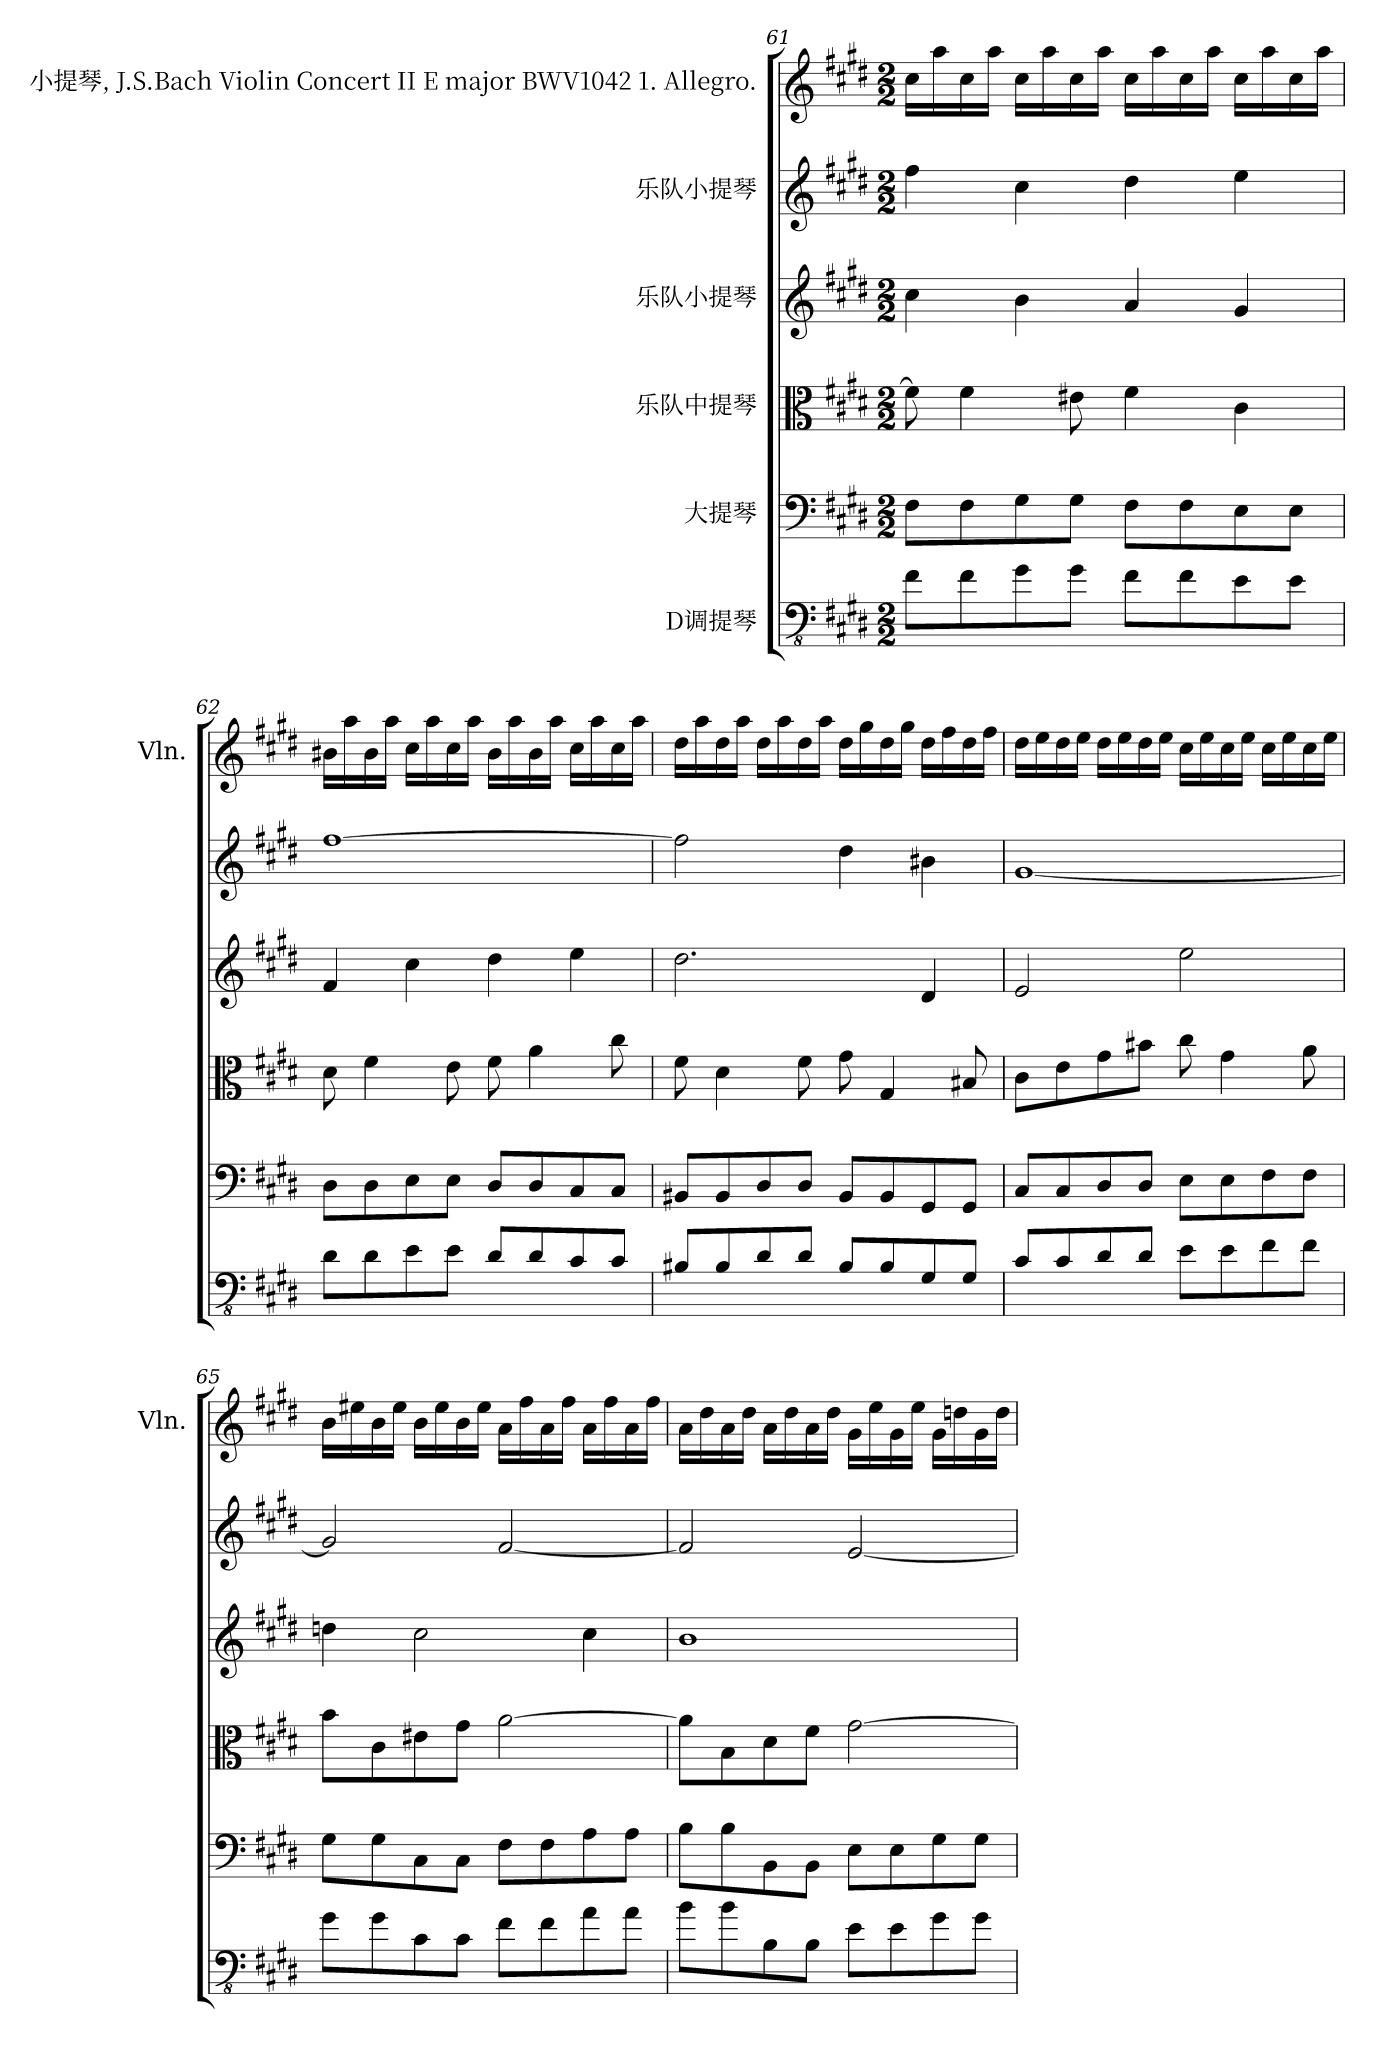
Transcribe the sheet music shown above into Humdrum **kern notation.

**kern	**kern	**kern	**kern	**kern	**kern
*part6	*part5	*part4	*part3	*part2	*part1
*staff6	*staff5	*staff4	*staff3	*staff2	*staff1
*I"D调提琴	*I"大提琴	*I"乐队中提琴	*I"乐队小提琴	*I"乐队小提琴	*I"小提琴, J.S.Bach Violin Concert II E major BWV1042 1. Allegro.
*	*	*	*	*	*I'Vln.
*clefFv4	*clefF4	*clefC3	*clefG2	*clefG2	*clefG2
*ITrd7c12	*	*	*	*	*
*k[f#c#g#d#]	*k[f#c#g#d#]	*k[f#c#g#d#]	*k[f#c#g#d#]	*k[f#c#g#d#]	*k[f#c#g#d#]
*M2/2	*M2/2	*M2/2	*M2/2	*M2/2	*M2/2
=61	=61	=61	=61	=61	=61
8FF#\L	8F#\L	8f#\]	4cc#\	4ff#\	16cc#\LL
.	.	.	.	.	16aa\
8FF#\	8F#\	4f#\	.	.	16cc#\
.	.	.	.	.	16aa\JJ
8GG#\	8G#\	.	4b\	4cc#\	16cc#\LL
.	.	.	.	.	16aa\
8GG#\J	8G#\J	8e#X\	.	.	16cc#\
.	.	.	.	.	16aa\JJ
8FF#\L	8F#\L	4f#\	4a/	4dd#\	16cc#\LL
.	.	.	.	.	16aa\
8FF#\	8F#\	.	.	.	16cc#\
.	.	.	.	.	16aa\JJ
8EE\	8E\	4c#\	4g#/	4ee\	16cc#\LL
.	.	.	.	.	16aa\
8EE\J	8E\J	.	.	.	16cc#\
.	.	.	.	.	16aa\JJ
!!LO:PB:g=z
=62	=62	=62	=62	=62	=62
8DD#\L	8D#\L	8d#\	4f#/	[1ff#	16b#X\LL
.	.	.	.	.	16aa\
8DD#\	8D#\	4f#\	.	.	16b#\
.	.	.	.	.	16aa\JJ
8EE\	8E\	.	4cc#\	.	16cc#\LL
.	.	.	.	.	16aa\
8EE\J	8E\J	8e\	.	.	16cc#\
.	.	.	.	.	16aa\JJ
8DD#/L	8D#/L	8f#\	4dd#\	.	16b#\LL
.	.	.	.	.	16aa\
8DD#/	8D#/	4a\	.	.	16b#\
.	.	.	.	.	16aa\JJ
8CC#/	8C#/	.	4ee\	.	16cc#\LL
.	.	.	.	.	16aa\
8CC#/J	8C#/J	8cc#\	.	.	16cc#\
.	.	.	.	.	16aa\JJ
=63	=63	=63	=63	=63	=63
8BBB#X/L	8BB#X/L	8f#\	2.dd#\	2ff#\]	16dd#\LL
.	.	.	.	.	16aa\
8BBB#/	8BB#/	4d#\	.	.	16dd#\
.	.	.	.	.	16aa\JJ
8DD#/	8D#/	.	.	.	16dd#\LL
.	.	.	.	.	16aa\
8DD#/J	8D#/J	8f#\	.	.	16dd#\
.	.	.	.	.	16aa\JJ
8BBB#/L	8BB#/L	8g#\	.	4dd#\	16dd#\LL
.	.	.	.	.	16gg#\
8BBB#/	8BB#/	4G#/	.	.	16dd#\
.	.	.	.	.	16gg#\JJ
8GGG#/	8GG#/	.	4d#/	4b#X\	16dd#\LL
.	.	.	.	.	16ff#\
8GGG#/J	8GG#/J	8B#X/	.	.	16dd#\
.	.	.	.	.	16ff#\JJ
!!LO:LB:g=z
=64	=64	=64	=64	=64	=64
8CC#/L	8C#/L	8c#\L	2e/	[1g#	16dd#\LL
.	.	.	.	.	16ee\
8CC#/	8C#/	8e\	.	.	16dd#\
.	.	.	.	.	16ee\JJ
8DD#/	8D#/	8g#\	.	.	16dd#\LL
.	.	.	.	.	16ee\
8DD#/J	8D#/J	8b#X\J	.	.	16dd#\
.	.	.	.	.	16ee\JJ
8EE\L	8E\L	8cc#\	2ee\	.	16cc#\LL
.	.	.	.	.	16ee\
8EE\	8E\	4g#\	.	.	16cc#\
.	.	.	.	.	16ee\JJ
8FF#\	8F#\	.	.	.	16cc#\LL
.	.	.	.	.	16ee\
8FF#\J	8F#\J	8a\	.	.	16cc#\
.	.	.	.	.	16ee\JJ
=65	=65	=65	=65	=65	=65
8GG#\L	8G#\L	8b\L	4ddn\	2g#/]	16b\LL
.	.	.	.	.	16ee#X\
8GG#\	8G#\	8c#\	.	.	16b\
.	.	.	.	.	16ee#\JJ
8CC#\	8C#\	8e#X\	2cc#\	.	16b\LL
.	.	.	.	.	16ee#\
8CC#\J	8C#\J	8g#\J	.	.	16b\
.	.	.	.	.	16ee#\JJ
8FF#\L	8F#\L	[2a\	.	[2f#/	16a\LL
.	.	.	.	.	16ff#\
8FF#\	8F#\	.	.	.	16a\
.	.	.	.	.	16ff#\JJ
8AA\	8A\	.	4cc#\	.	16a\LL
.	.	.	.	.	16ff#\
8AA\J	8A\J	.	.	.	16a\
.	.	.	.	.	16ff#\JJ
!!LO:PB:g=z
=66	=66	=66	=66	=66	=66
8BB\L	8B\L	8a\L]	1b	2f#/]	16a\LL
.	.	.	.	.	16dd#\
8BB\	8B\	8B\	.	.	16a\
.	.	.	.	.	16dd#\JJ
8BBB\	8BB\	8d#\	.	.	16a\LL
.	.	.	.	.	16dd#\
8BBB\J	8BB\J	8f#\J	.	.	16a\
.	.	.	.	.	16dd#\JJ
8EE\L	8E\L	[2g#\	.	[2e/	16g#\LL
.	.	.	.	.	16ee\
8EE\	8E\	.	.	.	16g#\
.	.	.	.	.	16ee\JJ
8GG#\	8G#\	.	.	.	16g#\LL
.	.	.	.	.	16ddn\
8GG#\J	8G#\J	.	.	.	16g#\
.	.	.	.	.	16dd\JJ
=	=	=	=	=	=
*-	*-	*-	*-	*-	*-
